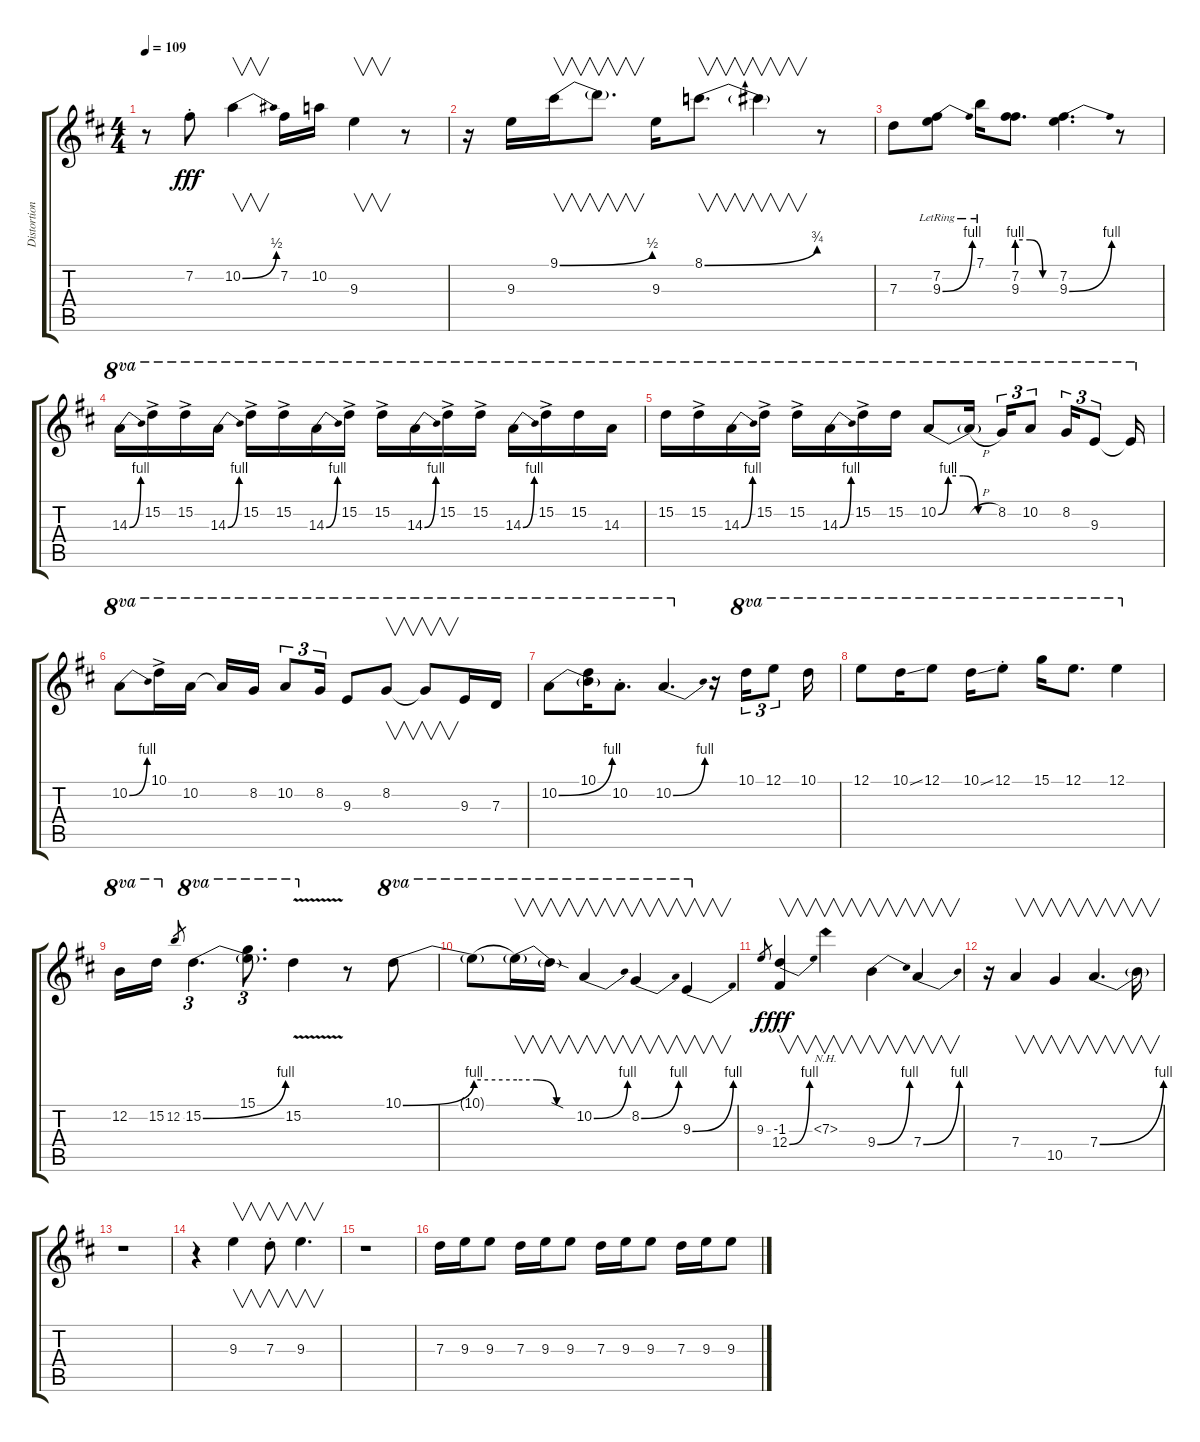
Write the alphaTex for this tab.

\track ("Distortion Guitar" "Distortion") {instrument distortionguitar}
\staff {score tabs}
\tuning (E4 B3 G3 D3 A2 E2) {hide}
\ts (4 4)
\tempo 109
\clef g2
\ks d
r.8{dy fff} 7.2{st}.8 10.2{be (bend 0 0 60 2)}.4{v} 7.2.16 10.2.16 9.3.4{v} r.8 |
r.16 9.3.16 9.1{be (bend 0 0 60 2)}.16{v} 9.1{t}.8{v d} 9.3.16 8.1{be (bend 0 0 60 3)}.8{v d} 8.1{t}.4{v} r.8 |
7.3.8 (7.2{lr} 9.3{be (bend 0 0 60 4) lr}).8 7.1{lr}.16 (7.2 9.3{be (custom 0 4 20 4 40 0 60 0)}).8{d} (7.2 9.3{be (bend 0 0 60 4)}).4{d} r.8 |
14.3{be (bend 0 0 60 4)}.16{ot 8va} 15.2{ac}.16{ot 8va} 15.2{ac}.16{ot 8va} 14.3{be (bend 0 0 60 4)}.16{ot 8va} 15.2{ac}.16{ot 8va} 15.2{ac}.16{ot 8va} 14.3{be (bend 0 0 60 4)}.16{ot 8va} 15.2{ac}.16{ot 8va} 15.2{ac}.16{ot 8va} 14.3{be (bend 0 0 60 4)}.16{ot 8va} 15.2{ac}.16{ot 8va} 15.2{ac}.16{ot 8va} 14.3{be (bend 0 0 60 4)}.16{ot 8va} 15.2{ac}.16{ot 8va} 15.2.16{ot 8va} 14.3.16{ot 8va} |
15.2.16{ot 8va} 15.2{ac}.16{ot 8va} 14.3{be (bend 0 0 60 4)}.16{ot 8va} 15.2{ac}.16{ot 8va} 15.2{ac}.16{ot 8va} 14.3{be (bend 0 0 60 4)}.16{ot 8va} 15.2{ac}.16{ot 8va} 15.2.16{ot 8va} 10.2{be (custom 0 0 10 4 25 4 40 0 60 0)}.8{ot 8va} 10.2{h t}.16{ot 8va beam splitsecondary} 8.2.16{tu (3 2) ot 8va} 10.2.8{tu (3 2) ot 8va} 8.2.16{tu (3 2) ot 8va} 9.3.8{tu (3 2) ot 8va} 9.3{t}.16{ot 8va} |
10.2{be (bend 0 0 60 4)}.8{ot 8va} 10.1{ac}.16{ot 8va} 10.2.16{ot 8va} 10.2{t}.16{ot 8va} 8.2.16{ot 8va} 10.2.8{tu (3 2) ot 8va} 8.2.16{tu (3 2) ot 8va} 9.3.8{ot 8va} 8.2.8{v ot 8va} 8.2{t}.8{v ot 8va} 9.3.16{ot 8va} 7.3.16{ot 8va} |
10.2{be (bend 0 0 60 4)}.8{ot 8va} (10.1 10.2{t}).16{ot 8va} 10.2{st}.8{d ot 8va} 10.2{be (bend 0 0 60 4)}.4{d ot 8va} r.16 10.1.16{tu (3 2) ot 8va} 12.1.8{tu (3 2) ot 8va} 10.1.16{ot 8va} |
12.1.8{ot 8va} 10.1{ss}.16{ot 8va} 12.1.8{ot 8va} 10.1{ss}.16{ot 8va} 12.1{st}.8{ot 8va} 15.1.16{ot 8va} 12.1.8{d ot 8va} 12.1.4{ot 8va} |
12.2.16{ot 8va} 15.2.16{ot 8va} 12.2.8{gr} 15.2{be (bend 0 0 60 4)}.4{d tu (3 2) ot 8va} (15.1 15.2{t}).8{d tu (3 2) ot 8va} 15.2{v}.4{ot 8va} r.8 10.1{be (bend 0 0 60 4)}.8{ot 8va} |
10.1{be (hold 0 4 60 4) t}.8{ot 8va} 10.1{be (custom 0 4 20 4 40 0 60 0) t}.16{v ot 8va} 10.1{sod t}.16{v ot 8va} 10.2{be (bend 0 0 60 4)}.4{v ot 8va} 8.2{be (bend 0 0 60 4)}.4{v ot 8va} 9.3{be (bend 0 0 60 4)}.4{v ot 8va} |
9.3.8{gr dy f} (-1.3 12.4{be (bend 0 0 60 4)}).4{v dy fff} 7.3{nh}.4{v} 9.4{be (bend 0 0 60 4)}.4{v} 7.4{be (bend 0 0 60 4)}.4{v} |
r.16 7.4.4{v} 10.5.4{v} 7.4{be (bend 0 0 60 4)}.4{v d} 7.4{t}.16{v} |
r.1 |
r.4 9.3.4{v} 7.3{st}.8{v} 9.3.4{v d} |
r.1 |
7.3.16 9.3.16 9.3.8 7.3.16 9.3.16 9.3.8 7.3.16 9.3.16 9.3.8 7.3.16 9.3.16 9.3.8
